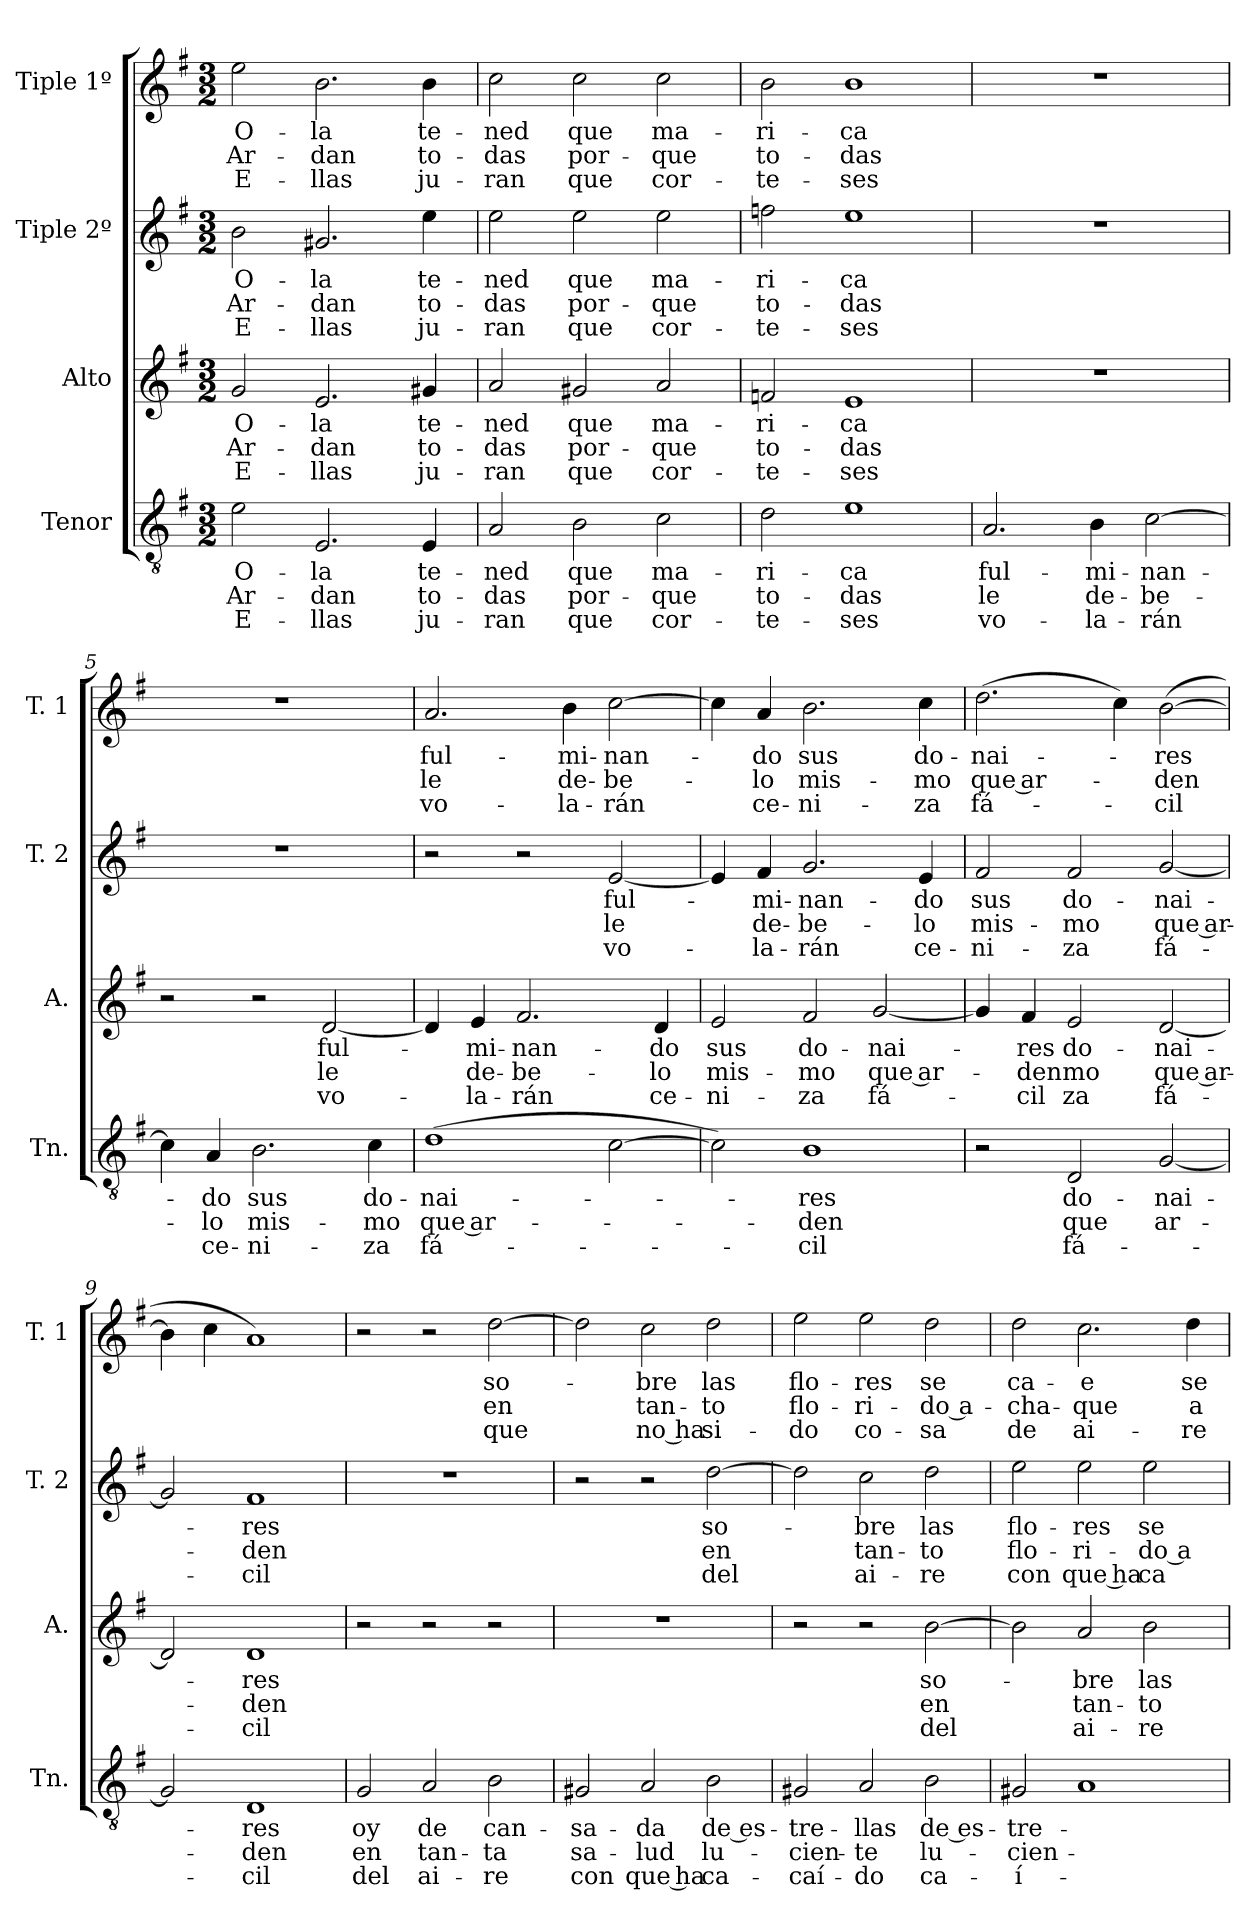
**kern	**text	**text	**text	**kern	**text	**text	**text	**kern	**text	**text	**text	**kern	**text	**text	**text
*part4	*part4	*part4	*part4	*part3	*part3	*part3	*part3	*part2	*part2	*part2	*part2	*part1	*part1	*part1	*part1
*staff4	*staff4	*staff4	*staff4	*staff3	*staff3	*staff3	*staff3	*staff2	*staff2	*staff2	*staff2	*staff1	*staff1	*staff1	*staff1
*I"Tenor	*	*	*	*I"Alto	*	*	*	*I"Tiple 2º	*	*	*	*I"Tiple 1º	*	*	*
*I'Tn.	*	*	*	*I'A.	*	*	*	*I'T. 2	*	*	*	*I'T. 1	*	*	*
*clefGv2	*	*	*	*clefG2	*	*	*	*clefG2	*	*	*	*clefG2	*	*	*
*k[f#]	*	*	*	*k[f#]	*	*	*	*k[f#]	*	*	*	*k[f#]	*	*	*
*M3/2	*	*	*	*M3/2	*	*	*	*M3/2	*	*	*	*M3/2	*	*	*
=1	=1	=1	=1	=1	=1	=1	=1	=1	=1	=1	=1	=1	=1	=1	=1
2e	O-	Ar-	E-	2g	O-	Ar-	E-	2b	O-	Ar-	E-	2ee	O-	Ar-	E-
2.E	-la	-dan	-llas	2.e	-la	-dan	-llas	2.g#X	-la	-dan	-llas	2.b	-la	-dan	-llas
4E	te-	to-	ju-	4g#X	te-	to-	ju-	4ee	te-	to-	ju-	4b	te-	to-	ju-
=2	=2	=2	=2	=2	=2	=2	=2	=2	=2	=2	=2	=2	=2	=2	=2
2A	-ned	-das	-ran	2a	-ned	-das	-ran	2ee	-ned	-das	-ran	2cc	-ned	-das	-ran
2B	que	por-	que	2g#X	que	por-	que	2ee	que	por-	que	2cc	que	por-	que
2c	ma-	-que	cor-	2a	ma-	-que	cor-	2ee	ma-	-que	cor-	2cc	ma-	-que	cor-
=3	=3	=3	=3	=3	=3	=3	=3	=3	=3	=3	=3	=3	=3	=3	=3
2d	-ri-	to-	-te-	2fn	-ri-	to-	-te-	2ffn	-ri-	to-	-te-	2b	-ri-	to-	-te-
1e	-ca	-das	-ses	1e	-ca	-das	-ses	1ee	-ca	-das	-ses	1b	-ca	-das	-ses
=4	=4	=4	=4	=4	=4	=4	=4	=4	=4	=4	=4	=4	=4	=4	=4
2.A	ful-	le	vo-	1.r	.	.	.	1.r	.	.	.	1.r	.	.	.
4B	-mi-	de-	-la-	.	.	.	.	.	.	.	.	.	.	.	.
[2c	-nan-	-be-	-rán	.	.	.	.	.	.	.	.	.	.	.	.
=5	=5	=5	=5	=5	=5	=5	=5	=5	=5	=5	=5	=5	=5	=5	=5
4c]	.	.	.	2r	.	.	.	1.r	.	.	.	1.r	.	.	.
4A	-do	-lo	ce-	.	.	.	.	.	.	.	.	.	.	.	.
2.B	sus	mis-	-ni-	2r	.	.	.	.	.	.	.	.	.	.	.
.	.	.	.	[2d	ful-	le	vo-	.	.	.	.	.	.	.	.
4c	do-	-mo	-za	.	.	.	.	.	.	.	.	.	.	.	.
=6	=6	=6	=6	=6	=6	=6	=6	=6	=6	=6	=6	=6	=6	=6	=6
(<1d	-nai-	que ar-	fá-	4d]	.	.	.	2r	.	.	.	2.a	ful-	le	vo-
.	.	.	.	4e	-mi-	de-	-la-	.	.	.	.	.	.	.	.
.	.	.	.	2.f#	-nan-	-be-	-rán	2r	.	.	.	.	.	.	.
.	.	.	.	.	.	.	.	.	.	.	.	4b	-mi-	de-	-la-
[2c	.	.	.	.	.	.	.	[2e	ful-	le	vo-	[2cc	-nan-	-be-	-rán
.	.	.	.	4d	-do	-lo	ce-	.	.	.	.	.	.	.	.
=7	=7	=7	=7	=7	=7	=7	=7	=7	=7	=7	=7	=7	=7	=7	=7
2c])	.	.	.	2e	sus	mis-	-ni-	4e]	.	.	.	4cc]	.	.	.
.	.	.	.	.	.	.	.	4f#	-mi-	de-	-la-	4a	-do	-lo	ce-
1B	-res	-den	-cil	2f#	do-	-mo	-za	2.g	-nan-	-be-	-rán	2.b	sus	mis-	-ni-
.	.	.	.	[2g	-nai-	que ar-	fá-	.	.	.	.	.	.	.	.
.	.	.	.	.	.	.	.	4e	-do	-lo	ce-	4cc	do-	-mo	-za
=8	=8	=8	=8	=8	=8	=8	=8	=8	=8	=8	=8	=8	=8	=8	=8
2r	.	.	.	4g]	.	.	.	2f#	sus	mis-	-ni-	(<2.dd	-nai-	que ar-	fá-
.	.	.	.	4f#	-res	-den	-cil	.	.	.	.	.	.	.	.
2D	do-	que	fá-	2e	do-	-mo	-za	2f#	do-	-mo	-za	.	.	.	.
.	.	.	.	.	.	.	.	.	.	.	.	4cc)	.	.	.
[2G	-nai-	ar-	.	[2d	-nai-	que ar-	fá-	[2g	-nai-	que ar-	fá-	(<[2b	-res	-den	-cil
=9	=9	=9	=9	=9	=9	=9	=9	=9	=9	=9	=9	=9	=9	=9	=9
2G]	.	.	.	2d]	.	.	.	2g]	.	.	.	4b]	.	.	.
.	.	.	.	.	.	.	.	.	.	.	.	4cc	.	.	.
1D	-res	-den	-cil	1d	-res	-den	-cil	1f#	-res	-den	-cil	1a)	.	.	.
=10	=10	=10	=10	=10	=10	=10	=10	=10	=10	=10	=10	=10	=10	=10	=10
2G	oy	en	del	2r	.	.	.	1.r	.	.	.	2r	.	.	.
2A	de	tan-	ai-	2r	.	.	.	.	.	.	.	2r	.	.	.
2B	can-	-ta	-re	2r	.	.	.	.	.	.	.	[2dd	so-	en	que
=11	=11	=11	=11	=11	=11	=11	=11	=11	=11	=11	=11	=11	=11	=11	=11
2G#X	-sa-	sa-	con	1.r	.	.	.	2r	.	.	.	2dd]	.	.	.
2A	-da	-lud	que ha	.	.	.	.	2r	.	.	.	2cc	-bre	tan-	no ha
2B	de es-	lu-	ca-	.	.	.	.	[2dd	so-	en	del	2dd	las	-to	si-
=12	=12	=12	=12	=12	=12	=12	=12	=12	=12	=12	=12	=12	=12	=12	=12
2G#X	-tre-	-cien-	-caí-	2r	.	.	.	2dd]	.	.	.	2ee	flo-	flo-	-do
2A	-llas	-te	-do	2r	.	.	.	2cc	-bre	tan-	ai-	2ee	-res	-ri-	co-
2B	de es-	lu-	ca-	[2b	so-	en	del	2dd	las	-to	-re	2dd	se	do a-	-sa
=13	=13	=13	=13	=13	=13	=13	=13	=13	=13	=13	=13	=13	=13	=13	=13
2G#X	-tre-	-cien-	-í-	2b]	.	.	.	2ee	flo-	flo-	con	2dd	ca-	-cha-	de
1A	.	.	.	2a	-bre	tan-	ai-	2ee	-res	-ri-	que ha	2.cc	-e	-que	ai-
.	.	.	.	2b	las	-to	-re	2ee	se	do a-	ca-	.	.	.	.
.	.	.	.	.	.	.	.	.	.	.	.	4dd	se	a-	-re
=	=	=	=	=	=	=	=	=	=	=	=	=	=	=	=
*-	*-	*-	*-	*-	*-	*-	*-	*-	*-	*-	*-	*-	*-	*-	*-
